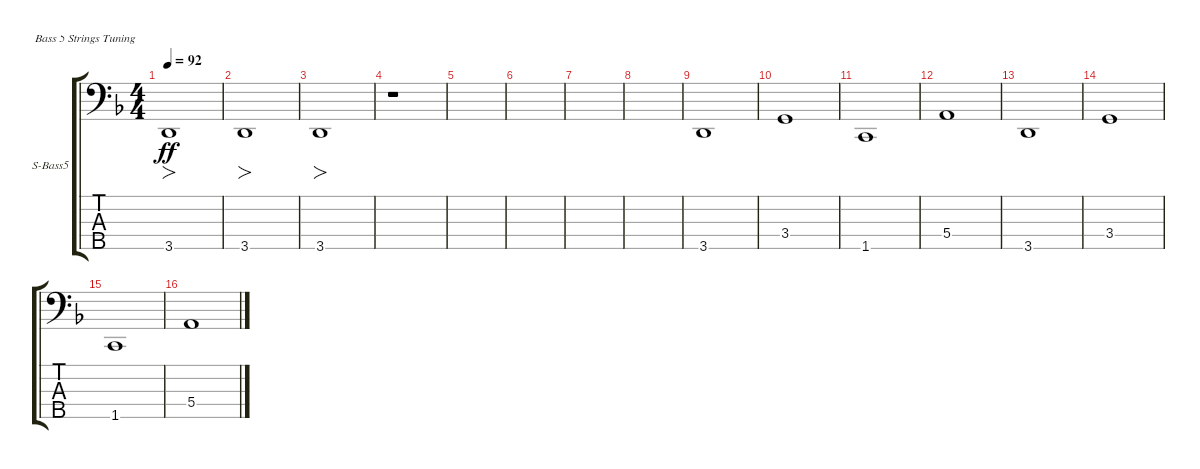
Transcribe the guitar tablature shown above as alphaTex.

\defaultSystemsLayout 4
\bracketExtendMode groupsimilarinstruments
\firstSystemTrackNameOrientation horizontal
\otherSystemsTrackNameOrientation horizontal
\track ("Bass Pedal (Rutherford)" "S-Bass5") {instrument synthbass1}
\staff {score tabs}
\tuning (G2 D2 A1 E1 B0)
\ts (4 4)
\tempo 92
\clef f4
\ks dminor
3.5.1{fo dy ff} |
3.5.1{fo} |
3.5.1{fo} |
r.1 |
|
|
|
|
3.5.1 |
3.4.1 |
1.5.1 |
5.4.1 |
3.5.1 |
3.4.1 |
1.5.1 |
5.4.1
